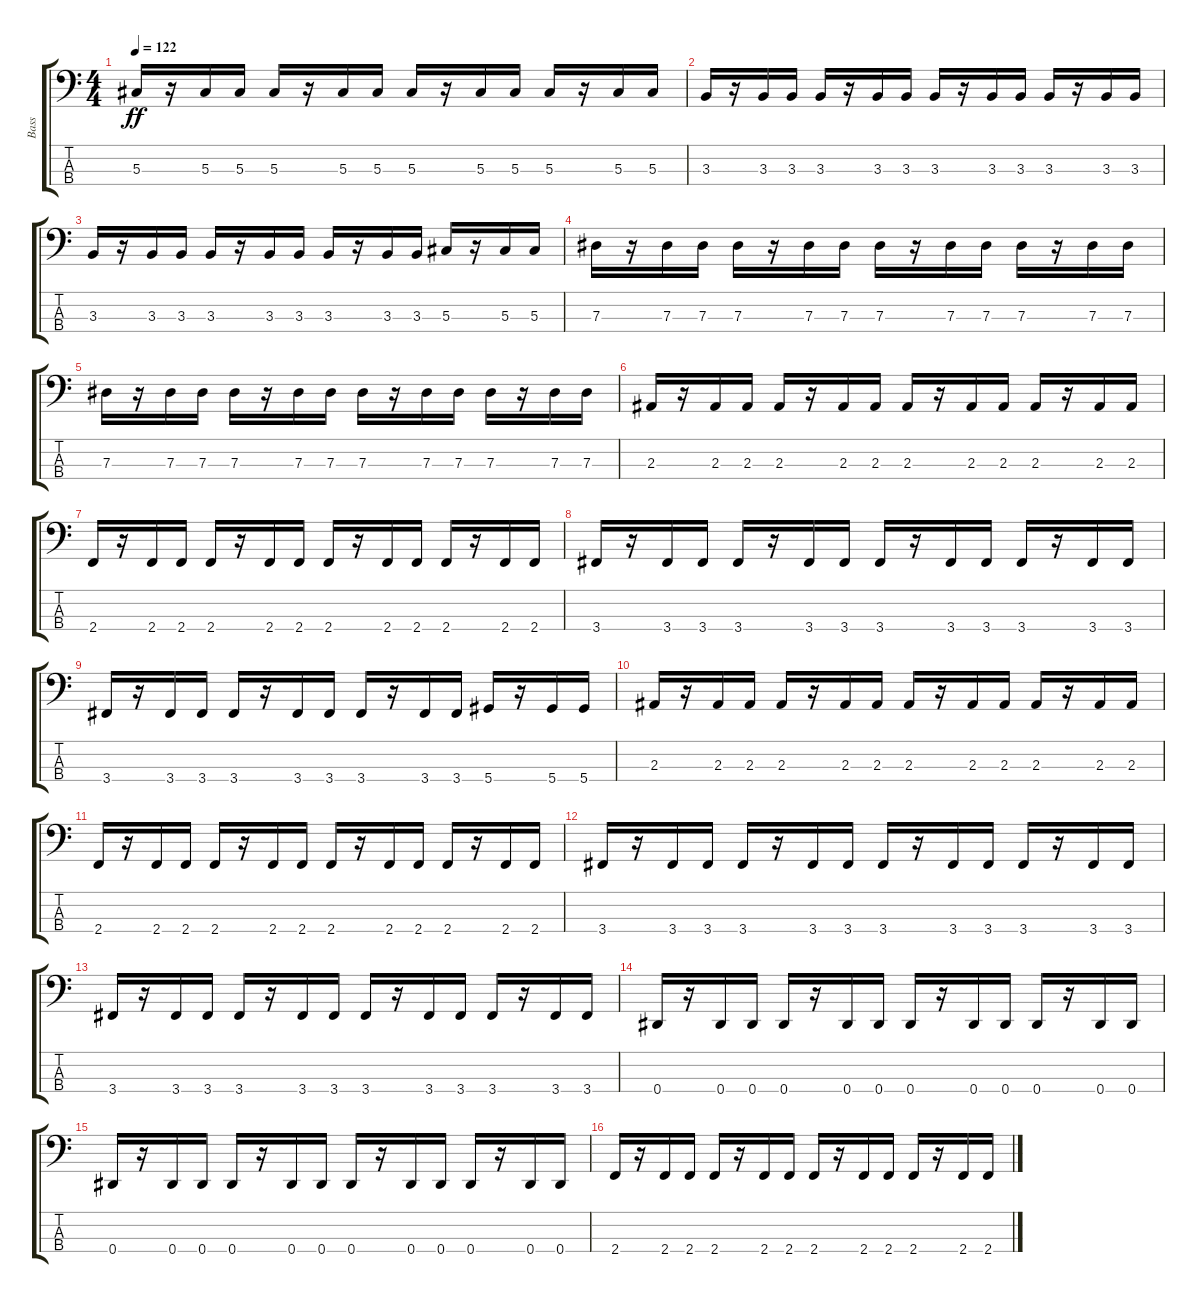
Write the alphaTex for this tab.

\track ("Bass" "Bass") {instrument electricbassfinger}
\staff {score tabs}
\tuning (Gb2 Db2 Ab1 Eb1) {hide}
\ts (4 4)
\tempo 122
\clef f4
\ks c
5.3.16{dy ff} r.16 5.3.16 5.3.16 5.3.16 r.16 5.3.16 5.3.16 5.3.16 r.16 5.3.16 5.3.16 5.3.16 r.16 5.3.16 5.3.16 |
3.3.16 r.16 3.3.16 3.3.16 3.3.16 r.16 3.3.16 3.3.16 3.3.16 r.16 3.3.16 3.3.16 3.3.16 r.16 3.3.16 3.3.16 |
3.3.16 r.16 3.3.16 3.3.16 3.3.16 r.16 3.3.16 3.3.16 3.3.16 r.16 3.3.16 3.3.16 5.3.16 r.16 5.3.16 5.3.16 |
7.3.16 r.16 7.3.16 7.3.16 7.3.16 r.16 7.3.16 7.3.16 7.3.16 r.16 7.3.16 7.3.16 7.3.16 r.16 7.3.16 7.3.16 |
7.3.16 r.16 7.3.16 7.3.16 7.3.16 r.16 7.3.16 7.3.16 7.3.16 r.16 7.3.16 7.3.16 7.3.16 r.16 7.3.16 7.3.16 |
2.3.16 r.16 2.3.16 2.3.16 2.3.16 r.16 2.3.16 2.3.16 2.3.16 r.16 2.3.16 2.3.16 2.3.16 r.16 2.3.16 2.3.16 |
2.4.16 r.16 2.4.16 2.4.16 2.4.16 r.16 2.4.16 2.4.16 2.4.16 r.16 2.4.16 2.4.16 2.4.16 r.16 2.4.16 2.4.16 |
3.4.16 r.16 3.4.16 3.4.16 3.4.16 r.16 3.4.16 3.4.16 3.4.16 r.16 3.4.16 3.4.16 3.4.16 r.16 3.4.16 3.4.16 |
3.4.16 r.16 3.4.16 3.4.16 3.4.16 r.16 3.4.16 3.4.16 3.4.16 r.16 3.4.16 3.4.16 5.4.16 r.16 5.4.16 5.4.16 |
2.3.16 r.16 2.3.16 2.3.16 2.3.16 r.16 2.3.16 2.3.16 2.3.16 r.16 2.3.16 2.3.16 2.3.16 r.16 2.3.16 2.3.16 |
2.4.16 r.16 2.4.16 2.4.16 2.4.16 r.16 2.4.16 2.4.16 2.4.16 r.16 2.4.16 2.4.16 2.4.16 r.16 2.4.16 2.4.16 |
3.4.16 r.16 3.4.16 3.4.16 3.4.16 r.16 3.4.16 3.4.16 3.4.16 r.16 3.4.16 3.4.16 3.4.16 r.16 3.4.16 3.4.16 |
3.4.16 r.16 3.4.16 3.4.16 3.4.16 r.16 3.4.16 3.4.16 3.4.16 r.16 3.4.16 3.4.16 3.4.16 r.16 3.4.16 3.4.16 |
0.4.16 r.16 0.4.16 0.4.16 0.4.16 r.16 0.4.16 0.4.16 0.4.16 r.16 0.4.16 0.4.16 0.4.16 r.16 0.4.16 0.4.16 |
0.4.16 r.16 0.4.16 0.4.16 0.4.16 r.16 0.4.16 0.4.16 0.4.16 r.16 0.4.16 0.4.16 0.4.16 r.16 0.4.16 0.4.16 |
2.4.16 r.16 2.4.16 2.4.16 2.4.16 r.16 2.4.16 2.4.16 2.4.16 r.16 2.4.16 2.4.16 2.4.16 r.16 2.4.16 2.4.16
